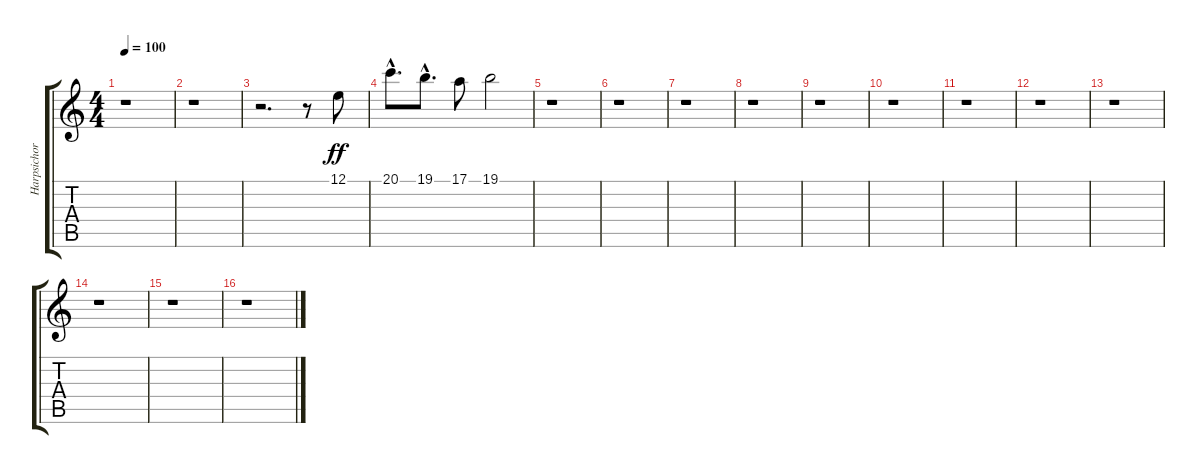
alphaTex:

\track ("Harpsichord" "Harpsichor") {instrument harpsichord}
\staff {score tabs}
\tuning (E4 B3 G3 D3 A2 E2) {hide}
\ts (4 4)
\tempo 100
\clef g2
\ks c
r.1{dy fff} |
r.1 |
r.2{d} r.8 12.1.8{dy ff} |
20.1{hac}.8{d} 19.1{hac}.8{d} 17.1.8 19.1.2 |
r.1 |
r.1 |
r.1 |
r.1 |
r.1 |
r.1 |
r.1 |
r.1 |
r.1 |
r.1 |
r.1 |
r.1
